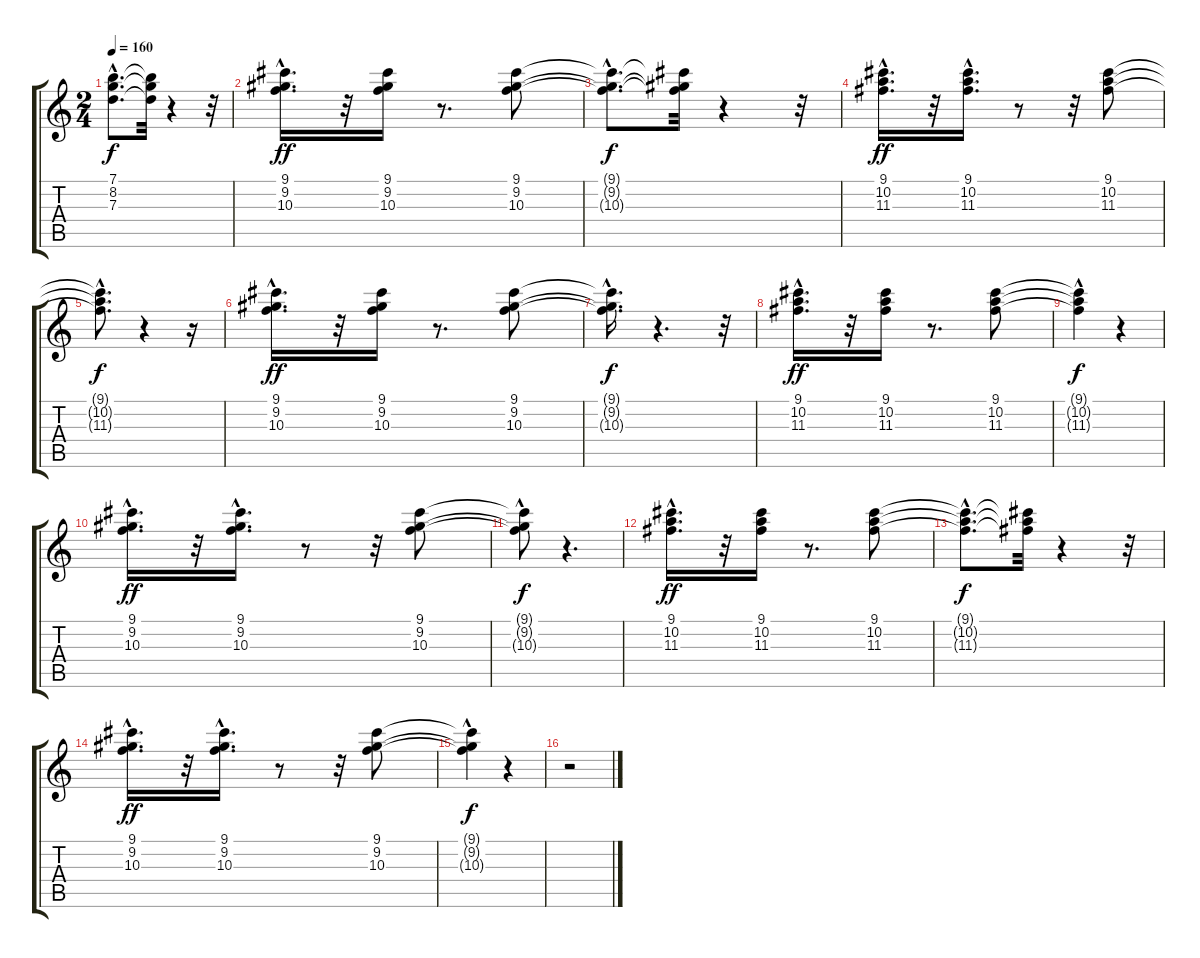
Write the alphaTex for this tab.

\track "" {instrument acousticguitarsteel}
\staff {score tabs}
\tuning (E4 B3 G3 D3 A2 E2) {hide}
\ts (2 4)
\tempo 160
\clef g2
\ks c
(7.1{hac t} 8.2{hac t} 7.3{hac t}).8{d dy f} (7.1{t} 8.2{t} 7.3{t}).32 r.4 r.32 |
(9.1{hac} 9.2 10.3).16{d dy ff} r.32 (9.1 9.2 10.3).16 r.8{d} (9.1 9.2 10.3).8 |
(9.1{hac t} 9.2{hac t} 10.3{hac t}).8{d dy f} (9.1{t} 9.2{t} 10.3{t}).32 r.4 r.32 |
(9.1{hac} 10.2 11.3).16{d dy ff} r.32 (9.1{hac} 10.2 11.3).16{d} r.8 r.32 (9.1 10.2 11.3).8 |
(9.1{hac t} 10.2{hac t} 11.3{t}).8{d dy f} r.4 r.16 |
(9.1{hac} 9.2 10.3).16{d dy ff} r.32 (9.1 9.2 10.3).16 r.8{d} (9.1 9.2 10.3).8 |
(9.1{hac t} 9.2{hac t} 10.3{hac t}).16{d dy f} r.4{d} r.32 |
(9.1{hac} 10.2 11.3).16{d dy ff} r.32 (9.1 10.2 11.3).16 r.8{d} (9.1 10.2 11.3).8 |
(9.1{hac t} 10.2{t} 11.3{hac t}).4{dy f} r.4 |
(9.1{hac} 9.2 10.3).16{d dy ff} r.32 (9.1{hac} 9.2 10.3{hac}).16{d} r.8 r.32 (9.1 9.2 10.3).8 |
(9.1{t} 9.2{t} 10.3{hac t}).8{dy f} r.4{d} |
(9.1{hac} 10.2 11.3).16{d dy ff} r.32 (9.1 10.2 11.3).16 r.8{d} (9.1 10.2 11.3).8 |
(9.1{hac t} 10.2{hac t} 11.3{hac t}).8{d dy f} (9.1{t} 10.2{t} 11.3{t}).32 r.4 r.32 |
(9.1{hac} 9.2 10.3).16{d dy ff} r.32 (9.1{hac} 9.2 10.3{hac}).16{d} r.8 r.32 (9.1 9.2 10.3).8 |
(9.1{t} 9.2{t} 10.3{hac t}).4{dy f} r.4 |
r.2
